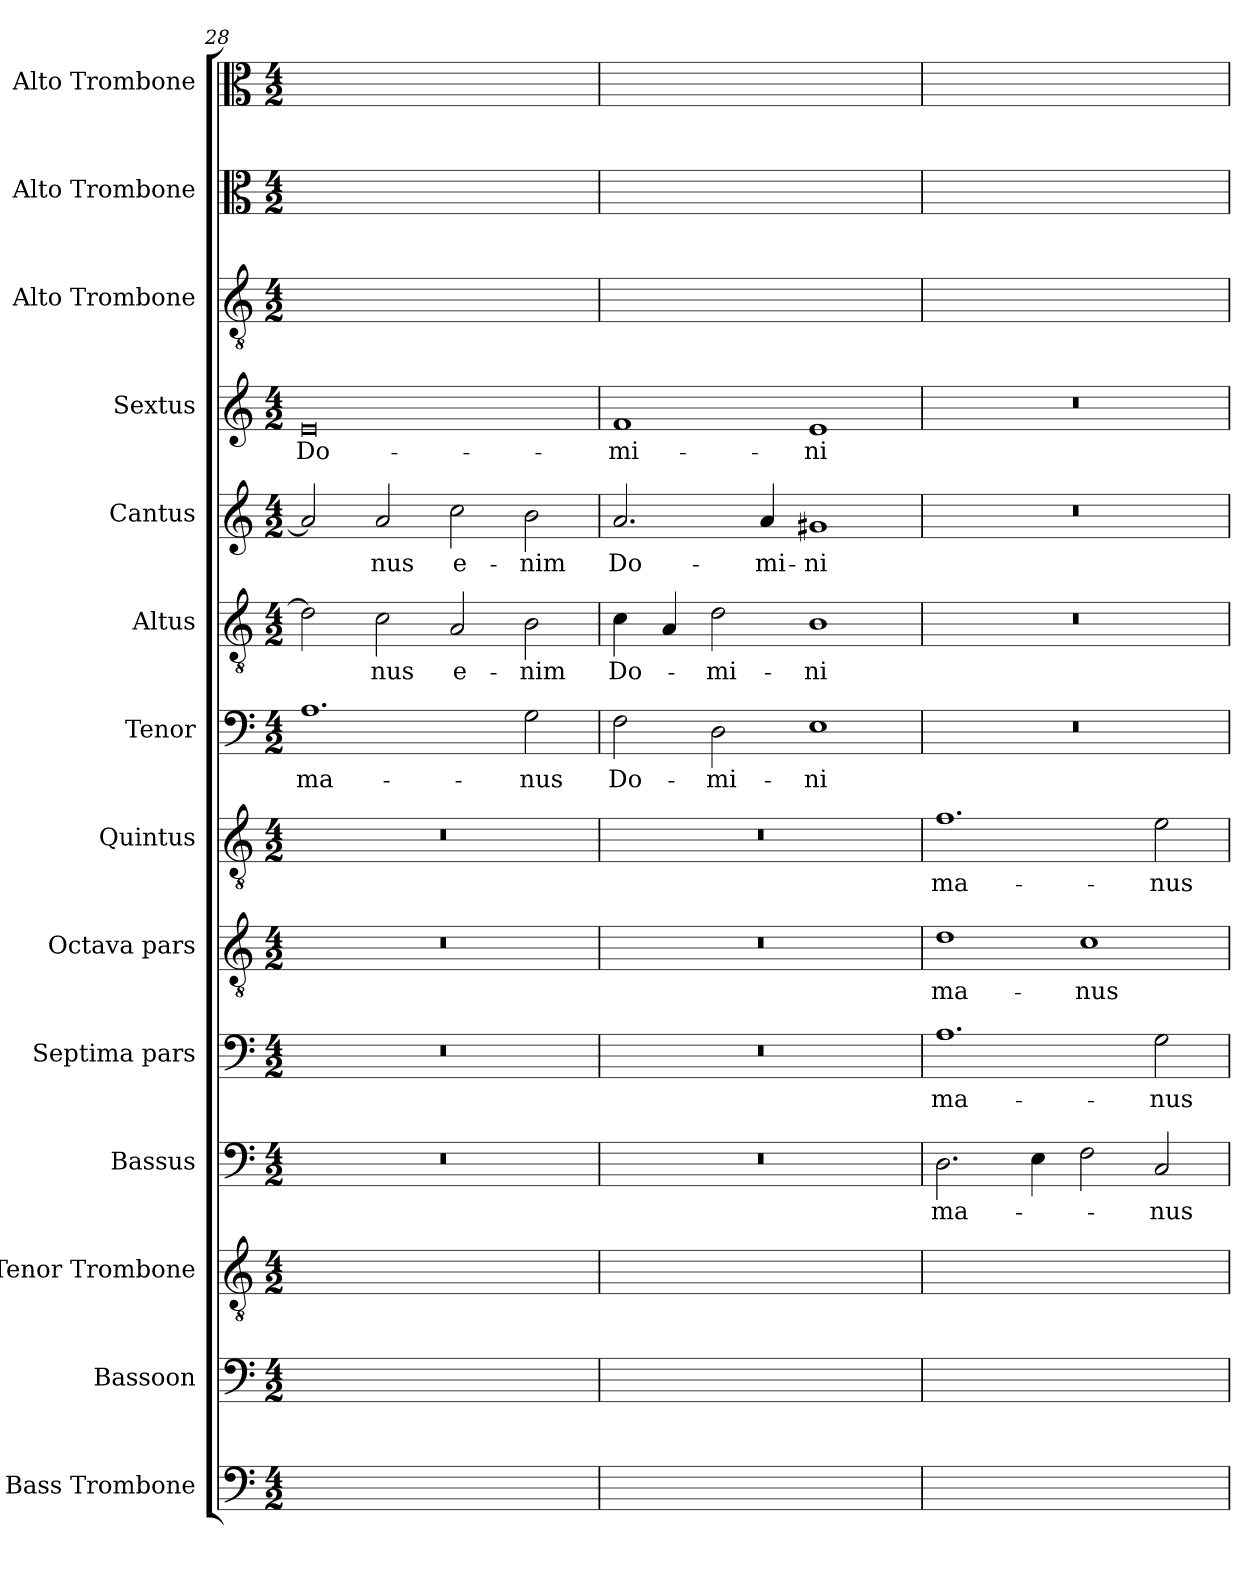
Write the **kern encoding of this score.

**kern	**text	**kern	**text	**kern	**text	**kern	**text	**kern	**text	**kern	**text	**kern	**text	**kern	**text	**kern	**text	**kern	**text	**kern	**text	**kern	**text	**kern	**text	**kern	**text
*part14	*part14	*part13	*part13	*part12	*part12	*part11	*part11	*part10	*part10	*part9	*part9	*part8	*part8	*part7	*part7	*part6	*part6	*part5	*part5	*part4	*part4	*part3	*part3	*part2	*part2	*part1	*part1
*staff14	*staff14	*staff13	*staff13	*staff12	*staff12	*staff11	*staff11	*staff10	*staff10	*staff9	*staff9	*staff8	*staff8	*staff7	*staff7	*staff6	*staff6	*staff5	*staff5	*staff4	*staff4	*staff3	*staff3	*staff2	*staff2	*staff1	*staff1
*I"Bass Trombone	*	*I"Bassoon	*	*I"Tenor Trombone	*	*I"Bassus	*	*I"Septima pars	*	*I"Octava pars	*	*I"Quintus	*	*I"Tenor	*	*I"Altus	*	*I"Cantus	*	*I"Sextus	*	*I"Alto Trombone	*	*I"Alto Trombone	*	*I"Alto Trombone	*
*I'B. Tbn.	*	*I'Bsn.	*	*I'Tbn.	*	*I'B.	*	*	*	*	*	*	*	*I'T.	*	*I'A.	*	*I'C.	*	*	*	*I'A. Tbn.	*	*I'A. Tbn.	*	*I'A. Tbn.	*
*clefF4	*	*clefF4	*	*clefGv2	*	*clefF4	*	*clefF4	*	*clefGv2	*	*clefGv2	*	*clefF4	*	*clefGv2	*	*clefG2	*	*clefG2	*	*clefGv2	*	*clefC3	*	*clefC3	*
*	*	*	*	*	*	*	*	*	*	*ITrd7c12	*	*ITrd7c12	*	*	*	*ITrd7c12	*	*	*	*	*	*	*	*	*	*	*
*k[]	*	*k[]	*	*k[]	*	*k[]	*	*k[]	*	*k[]	*	*k[]	*	*k[]	*	*k[]	*	*k[]	*	*k[]	*	*k[]	*	*k[]	*	*k[]	*
*a:	*	*a:	*	*a:	*	*a:	*	*a:	*	*a:	*	*a:	*	*a:	*	*a:	*	*a:	*	*a:	*	*a:	*	*a:	*	*a:	*
*M4/2	*	*M4/2	*	*M4/2	*	*M4/2	*	*M4/2	*	*M4/2	*	*M4/2	*	*M4/2	*	*M4/2	*	*M4/2	*	*M4/2	*	*M4/2	*	*M4/2	*	*M4/2	*
=28	=28	=28	=28	=28	=28	=28	=28	=28	=28	=28	=28	=28	=28	=28	=28	=28	=28	=28	=28	=28	=28	=28	=28	=28	=28	=28	=28
!	!	!	!	!	!	!LO:N:vis=1	!	!LO:N:vis=1	!	!LO:N:vis=1	!	!LO:N:vis=1	!	!	!LO:LY:b	!	!	!	!	!	!LO:LY:b	!	!	!	!	!	!
0ryy	.	0ryy	.	0ryy	.	0r	.	0r	.	0r	.	0r	.	1.A	ma-	2D\]	.	2a/]	.	0e	Do-	2D/yy]	.	2a\yy]	.	0eyy	Do-
!	!	!	!	!	!	!	!	!	!	!	!	!	!	!	!	!	!LO:LY:b	!	!LO:LY:b	!	!	!	!	!	!	!	!
.	.	.	.	.	.	.	.	.	.	.	.	.	.	.	.	2C\	-nus	2a/	-nus	.	.	2C/yy	-nus	2a\yy	-nus	.	.
!	!	!	!	!	!	!	!	!	!	!	!	!	!	!	!	!	!LO:LY:b	!	!LO:LY:b	!	!	!	!	!	!	!	!
.	.	.	.	.	.	.	.	.	.	.	.	.	.	.	.	2AA/	e-	2cc\	e-	.	.	2AA/yy	e-	2cc\yy	e-	.	.
!	!	!	!	!	!	!	!	!	!	!	!	!	!	!	!LO:LY:b	!	!LO:LY:b	!	!LO:LY:b	!	!	!	!	!	!	!	!
.	.	.	.	.	.	.	.	.	.	.	.	.	.	2G\	-nus	2BB\	-nim	2b\	-nim	.	.	2BB/yy	-nim	2b\yy	-nim	.	.
=29	=29	=29	=29	=29	=29	=29	=29	=29	=29	=29	=29	=29	=29	=29	=29	=29	=29	=29	=29	=29	=29	=29	=29	=29	=29	=29	=29
!	!	!	!	!	!	!LO:N:vis=1	!	!LO:N:vis=1	!	!LO:N:vis=1	!	!LO:N:vis=1	!	!	!LO:LY:b	!	!LO:LY:b	!	!LO:LY:b	!	!LO:LY:b	!	!	!	!	!	!
0ryy	.	0ryy	.	0ryy	.	0r	.	0r	.	0r	.	0r	.	2F\	Do-	4C\	Do-	2.a/	Do-	1f	-mi-	4C/yy	Do-	2.a\yy	Do-	1fyy	-mi-
.	.	.	.	.	.	.	.	.	.	.	.	.	.	.	.	4AA/	.	.	.	.	.	4AA/yy	.	.	.	.	.
!	!	!	!	!	!	!	!	!	!	!	!	!	!	!	!LO:LY:b	!	!LO:LY:b	!	!	!	!	!	!	!	!	!	!
.	.	.	.	.	.	.	.	.	.	.	.	.	.	2D\	-mi-	2D\	-mi-	.	.	.	.	2D/yy	-mi-	.	.	.	.
!	!	!	!	!	!	!	!	!	!	!	!	!	!	!	!	!	!	!	!LO:LY:b	!	!	!	!	!	!	!	!
.	.	.	.	.	.	.	.	.	.	.	.	.	.	.	.	.	.	4a/	-mi-	.	.	.	.	4a\yy	-mi-	.	.
!	!	!	!	!	!	!	!	!	!	!	!	!	!	!	!LO:LY:b	!	!LO:LY:b	!	!LO:LY:b	!	!LO:LY:b	!	!	!	!	!	!
.	.	.	.	.	.	.	.	.	.	.	.	.	.	1E	-ni	1BB	-ni	1g#X	-ni	1e	-ni	1BByy	-ni	1g#yy	-ni	1eyy	-ni
!!LO:LB:g=z
=30	=30	=30	=30	=30	=30	=30	=30	=30	=30	=30	=30	=30	=30	=30	=30	=30	=30	=30	=30	=30	=30	=30	=30	=30	=30	=30	=30
!	!	!	!	!	!	!	!LO:LY:b	!	!LO:LY:b	!	!LO:LY:b	!	!LO:LY:b	!LO:N:vis=1	!	!LO:N:vis=1	!	!LO:N:vis=1	!	!LO:N:vis=1	!	!	!	!	!	!	!
2.D\yy	ma-	1.Ayy	ma-	1Dyy	ma-	2.D\	ma-	1.A	ma-	1D	ma-	1.F	ma-	0r	.	0r	.	0r	.	0r	.	0ryy	.	0ryy	.	0ryy	.
4E\yy	.	.	.	.	.	4E\	.	.	.	.	.	.	.	.	.	.	.	.	.	.	.	.	.	.	.	.	.
!	!	!	!	!	!	!	!	!	!	!	!LO:LY:b	!	!	!	!	!	!	!	!	!	!	!	!	!	!	!	!
2F\yy	.	.	.	1Cyy	-nus	2F\	.	.	.	1C	-nus	.	.	.	.	.	.	.	.	.	.	.	.	.	.	.	.
!	!	!	!	!	!	!	!LO:LY:b	!	!LO:LY:b	!	!	!	!LO:LY:b	!	!	!	!	!	!	!	!	!	!	!	!	!	!
2C/yy	-nus	2G\yy	-nus	.	.	2C/	-nus	2G\	-nus	.	.	2E\	-nus	.	.	.	.	.	.	.	.	.	.	.	.	.	.
=	=	=	=	=	=	=	=	=	=	=	=	=	=	=	=	=	=	=	=	=	=	=	=	=	=	=	=
*-	*-	*-	*-	*-	*-	*-	*-	*-	*-	*-	*-	*-	*-	*-	*-	*-	*-	*-	*-	*-	*-	*-	*-	*-	*-	*-	*-
